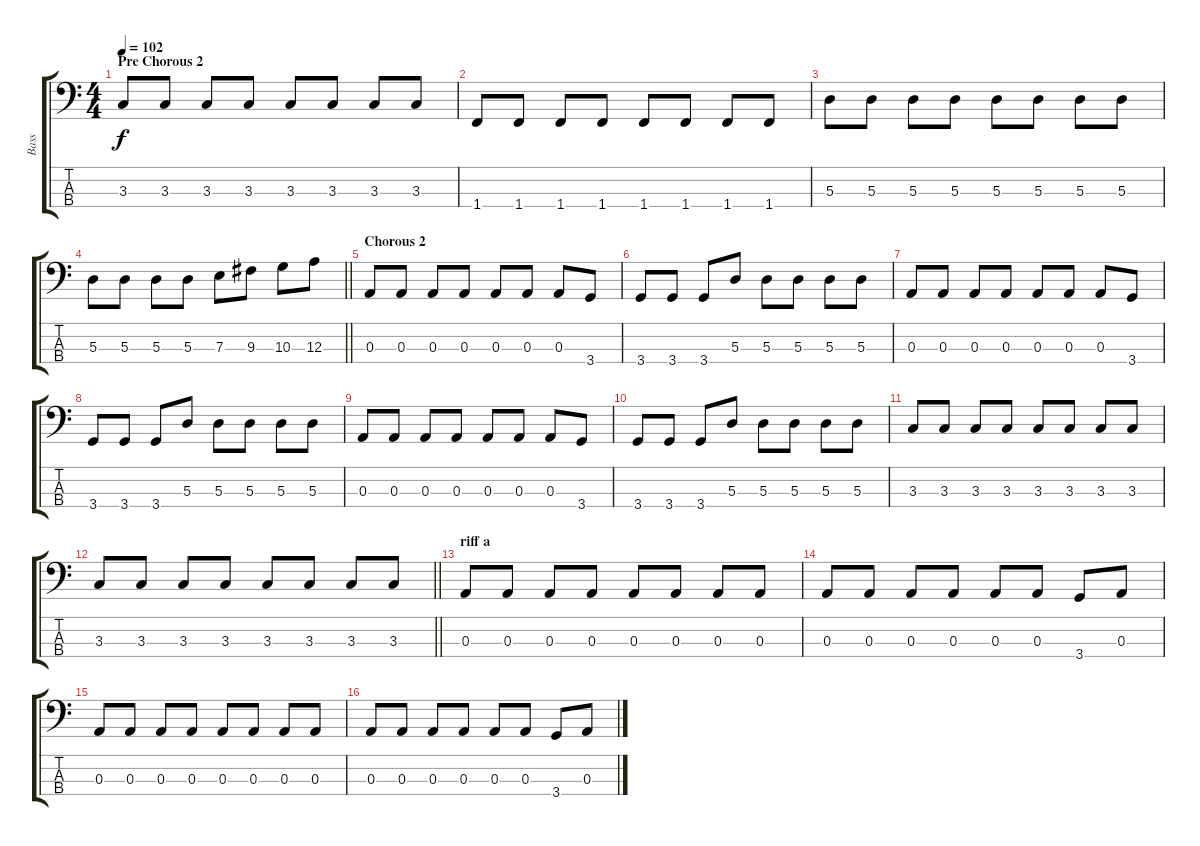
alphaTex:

\track ("Bass" "Bass") {instrument electricbassfinger}
\staff {score tabs}
\tuning (G2 D2 A1 E1) {hide}
\ts (4 4)
\section ("" "Pre Chorous 2")
\tempo 102
\clef f4
\ks c
3.3.8{dy f} 3.3.8 3.3.8 3.3.8 3.3.8 3.3.8 3.3.8 3.3.8 |
1.4.8 1.4.8 1.4.8 1.4.8 1.4.8 1.4.8 1.4.8 1.4.8 |
5.3.8 5.3.8 5.3.8 5.3.8 5.3.8 5.3.8 5.3.8 5.3.8 |
\barLineRight lightlight
5.3.8 5.3.8 5.3.8 5.3.8 7.3.8 9.3.8 10.3.8 12.3.8 |
\section ("" "Chorous 2")
0.3.8 0.3.8 0.3.8 0.3.8 0.3.8 0.3.8 0.3.8 3.4.8 |
3.4.8 3.4.8 3.4.8 5.3.8 5.3.8 5.3.8 5.3.8 5.3.8 |
0.3.8 0.3.8 0.3.8 0.3.8 0.3.8 0.3.8 0.3.8 3.4.8 |
3.4.8 3.4.8 3.4.8 5.3.8 5.3.8 5.3.8 5.3.8 5.3.8 |
0.3.8 0.3.8 0.3.8 0.3.8 0.3.8 0.3.8 0.3.8 3.4.8 |
3.4.8 3.4.8 3.4.8 5.3.8 5.3.8 5.3.8 5.3.8 5.3.8 |
3.3.8 3.3.8 3.3.8 3.3.8 3.3.8 3.3.8 3.3.8 3.3.8 |
\barLineRight lightlight
3.3.8 3.3.8 3.3.8 3.3.8 3.3.8 3.3.8 3.3.8 3.3.8 |
\section ("" "riff a")
0.3.8 0.3.8 0.3.8 0.3.8 0.3.8 0.3.8 0.3.8 0.3.8 |
0.3.8 0.3.8 0.3.8 0.3.8 0.3.8 0.3.8 3.4.8 0.3.8 |
0.3.8 0.3.8 0.3.8 0.3.8 0.3.8 0.3.8 0.3.8 0.3.8 |
0.3.8 0.3.8 0.3.8 0.3.8 0.3.8 0.3.8 3.4.8 0.3.8
